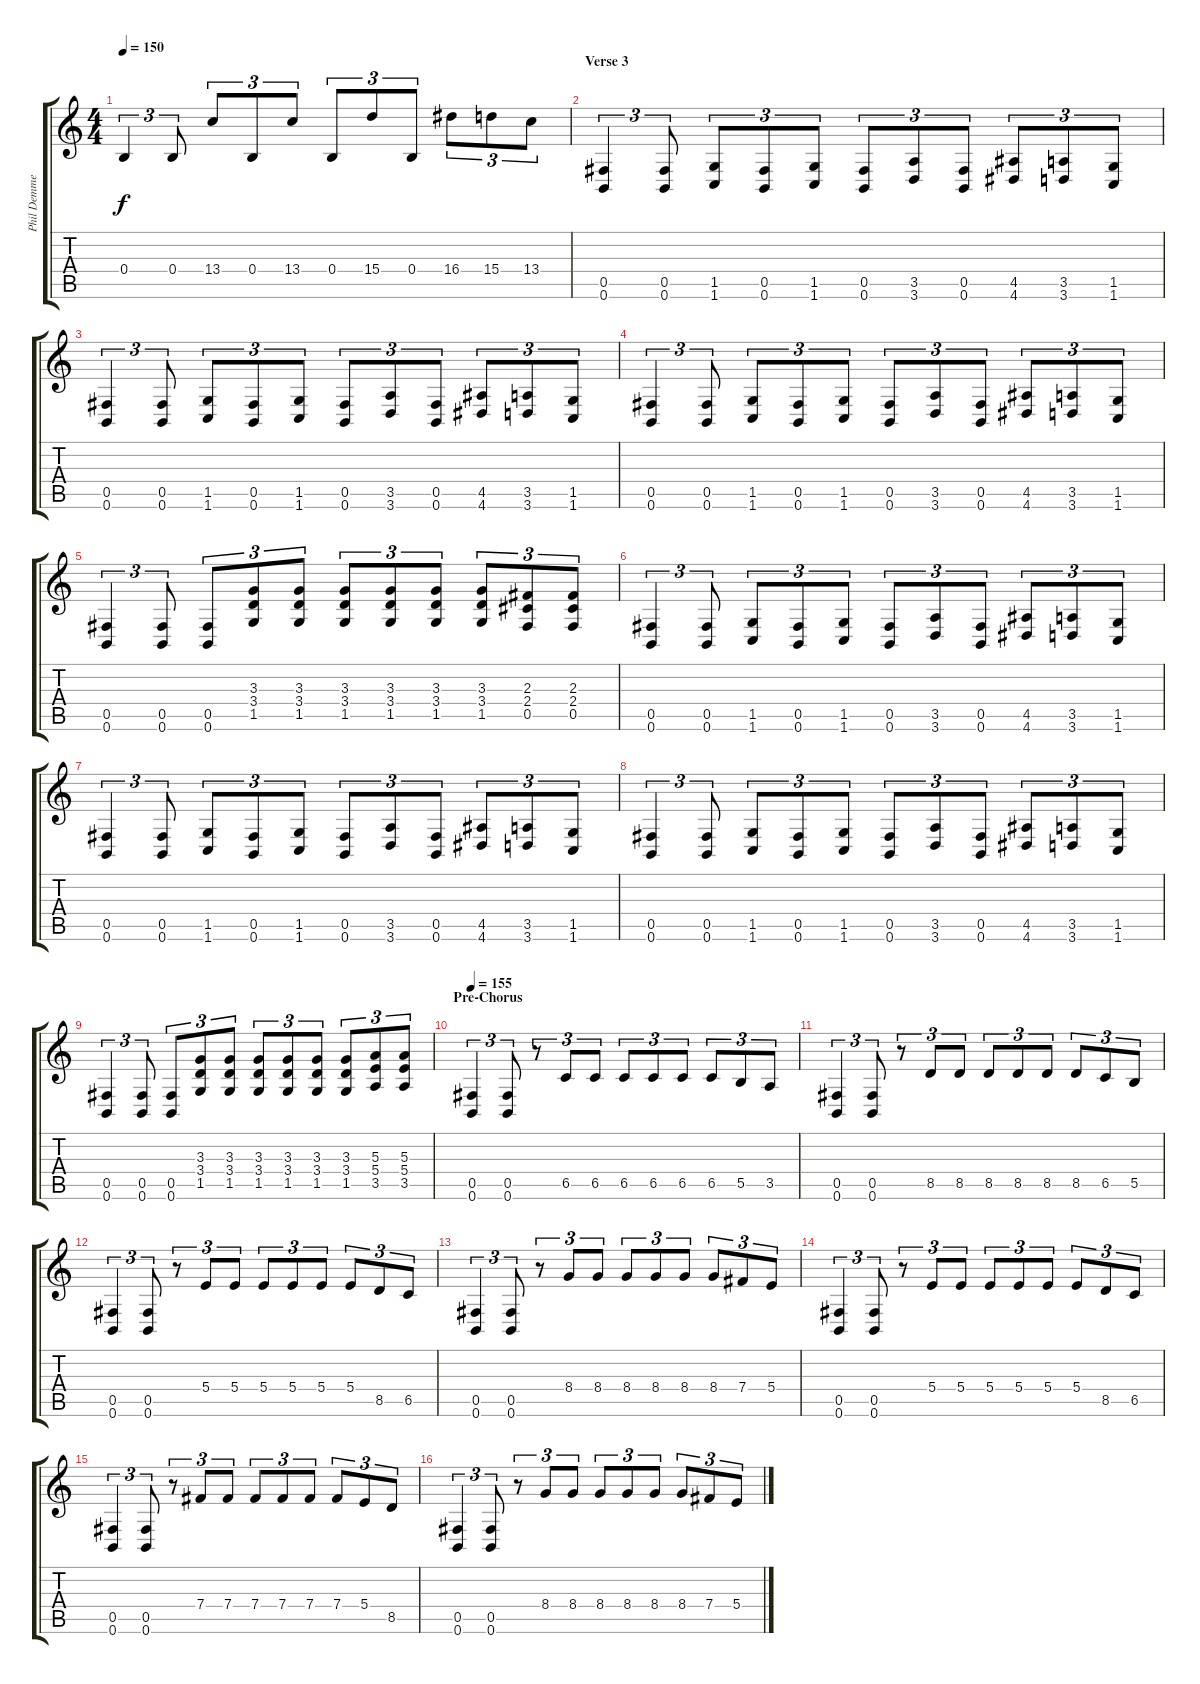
\track ("Phil Demmel" "Phil Demme") {instrument distortionguitar}
\staff {score tabs}
\tuning (Db4 Ab3 E3 B2 Gb2 B1) {hide}
\ts (4 4)
\tempo 150
\clef g2
\ks c
0.4.4{tu (3 2) dy f} 0.4.8{tu (3 2)} 13.4.8{tu (3 2)} 0.4.8{tu (3 2)} 13.4.8{tu (3 2)} 0.4.8{tu (3 2)} 15.4.8{tu (3 2)} 0.4.8{tu (3 2)} 16.4.8{tu (3 2)} 15.4.8{tu (3 2)} 13.4.8{tu (3 2)} |
\section ("" "Verse 3")
(0.5 0.6).4{tu (3 2)} (0.5 0.6).8{tu (3 2)} (1.5 1.6).8{tu (3 2)} (0.5 0.6).8{tu (3 2)} (1.5 1.6).8{tu (3 2)} (0.5 0.6).8{tu (3 2)} (3.5 3.6).8{tu (3 2)} (0.5 0.6).8{tu (3 2)} (4.5 4.6).8{tu (3 2)} (3.5 3.6).8{tu (3 2)} (1.5 1.6).8{tu (3 2)} |
(0.5 0.6).4{tu (3 2)} (0.5 0.6).8{tu (3 2)} (1.5 1.6).8{tu (3 2)} (0.5 0.6).8{tu (3 2)} (1.5 1.6).8{tu (3 2)} (0.5 0.6).8{tu (3 2)} (3.5 3.6).8{tu (3 2)} (0.5 0.6).8{tu (3 2)} (4.5 4.6).8{tu (3 2)} (3.5 3.6).8{tu (3 2)} (1.5 1.6).8{tu (3 2)} |
(0.5 0.6).4{tu (3 2)} (0.5 0.6).8{tu (3 2)} (1.5 1.6).8{tu (3 2)} (0.5 0.6).8{tu (3 2)} (1.5 1.6).8{tu (3 2)} (0.5 0.6).8{tu (3 2)} (3.5 3.6).8{tu (3 2)} (0.5 0.6).8{tu (3 2)} (4.5 4.6).8{tu (3 2)} (3.5 3.6).8{tu (3 2)} (1.5 1.6).8{tu (3 2)} |
(0.5 0.6).4{tu (3 2)} (0.5 0.6).8{tu (3 2)} (0.5 0.6).8{tu (3 2)} (3.3 3.4 1.5).8{tu (3 2)} (3.3 3.4 1.5).8{tu (3 2)} (3.3 3.4 1.5).8{tu (3 2)} (3.3 3.4 1.5).8{tu (3 2)} (3.3 3.4 1.5).8{tu (3 2)} (3.3 3.4 1.5).8{tu (3 2)} (2.3 2.4 0.5).8{tu (3 2)} (2.3 2.4 0.5).8{tu (3 2)} |
(0.5 0.6).4{tu (3 2)} (0.5 0.6).8{tu (3 2)} (1.5 1.6).8{tu (3 2)} (0.5 0.6).8{tu (3 2)} (1.5 1.6).8{tu (3 2)} (0.5 0.6).8{tu (3 2)} (3.5 3.6).8{tu (3 2)} (0.5 0.6).8{tu (3 2)} (4.5 4.6).8{tu (3 2)} (3.5 3.6).8{tu (3 2)} (1.5 1.6).8{tu (3 2)} |
(0.5 0.6).4{tu (3 2)} (0.5 0.6).8{tu (3 2)} (1.5 1.6).8{tu (3 2)} (0.5 0.6).8{tu (3 2)} (1.5 1.6).8{tu (3 2)} (0.5 0.6).8{tu (3 2)} (3.5 3.6).8{tu (3 2)} (0.5 0.6).8{tu (3 2)} (4.5 4.6).8{tu (3 2)} (3.5 3.6).8{tu (3 2)} (1.5 1.6).8{tu (3 2)} |
(0.5 0.6).4{tu (3 2)} (0.5 0.6).8{tu (3 2)} (1.5 1.6).8{tu (3 2)} (0.5 0.6).8{tu (3 2)} (1.5 1.6).8{tu (3 2)} (0.5 0.6).8{tu (3 2)} (3.5 3.6).8{tu (3 2)} (0.5 0.6).8{tu (3 2)} (4.5 4.6).8{tu (3 2)} (3.5 3.6).8{tu (3 2)} (1.5 1.6).8{tu (3 2)} |
(0.5 0.6).4{tu (3 2)} (0.5 0.6).8{tu (3 2)} (0.5 0.6).8{tu (3 2)} (3.3 3.4 1.5).8{tu (3 2)} (3.3 3.4 1.5).8{tu (3 2)} (3.3 3.4 1.5).8{tu (3 2)} (3.3 3.4 1.5).8{tu (3 2)} (3.3 3.4 1.5).8{tu (3 2)} (3.3 3.4 1.5).8{tu (3 2)} (5.3 5.4 3.5).8{tu (3 2)} (5.3 5.4 3.5).8{tu (3 2)} |
\section ("" "Pre-Chorus")
\tempo 155
(0.5 0.6).4{tu (3 2)} (0.5 0.6).8{tu (3 2)} r.8{tu (3 2)} 6.5.8{tu (3 2)} 6.5.8{tu (3 2)} 6.5.8{tu (3 2)} 6.5.8{tu (3 2)} 6.5.8{tu (3 2)} 6.5.8{tu (3 2)} 5.5.8{tu (3 2)} 3.5.8{tu (3 2)} |
(0.5 0.6).4{tu (3 2)} (0.5 0.6).8{tu (3 2)} r.8{tu (3 2)} 8.5.8{tu (3 2)} 8.5.8{tu (3 2)} 8.5.8{tu (3 2)} 8.5.8{tu (3 2)} 8.5.8{tu (3 2)} 8.5.8{tu (3 2)} 6.5.8{tu (3 2)} 5.5.8{tu (3 2)} |
(0.5 0.6).4{tu (3 2)} (0.5 0.6).8{tu (3 2)} r.8{tu (3 2)} 5.4.8{tu (3 2)} 5.4.8{tu (3 2)} 5.4.8{tu (3 2)} 5.4.8{tu (3 2)} 5.4.8{tu (3 2)} 5.4.8{tu (3 2)} 8.5.8{tu (3 2)} 6.5.8{tu (3 2)} |
(0.5 0.6).4{tu (3 2)} (0.5 0.6).8{tu (3 2)} r.8{tu (3 2)} 8.4.8{tu (3 2)} 8.4.8{tu (3 2)} 8.4.8{tu (3 2)} 8.4.8{tu (3 2)} 8.4.8{tu (3 2)} 8.4.8{tu (3 2)} 7.4.8{tu (3 2)} 5.4.8{tu (3 2)} |
(0.5 0.6).4{tu (3 2)} (0.5 0.6).8{tu (3 2)} r.8{tu (3 2)} 5.4.8{tu (3 2)} 5.4.8{tu (3 2)} 5.4.8{tu (3 2)} 5.4.8{tu (3 2)} 5.4.8{tu (3 2)} 5.4.8{tu (3 2)} 8.5.8{tu (3 2)} 6.5.8{tu (3 2)} |
(0.5 0.6).4{tu (3 2)} (0.5 0.6).8{tu (3 2)} r.8{tu (3 2)} 7.4.8{tu (3 2)} 7.4.8{tu (3 2)} 7.4.8{tu (3 2)} 7.4.8{tu (3 2)} 7.4.8{tu (3 2)} 7.4.8{tu (3 2)} 5.4.8{tu (3 2)} 8.5.8{tu (3 2)} |
(0.5 0.6).4{tu (3 2)} (0.5 0.6).8{tu (3 2)} r.8{tu (3 2)} 8.4.8{tu (3 2)} 8.4.8{tu (3 2)} 8.4.8{tu (3 2)} 8.4.8{tu (3 2)} 8.4.8{tu (3 2)} 8.4.8{tu (3 2)} 7.4.8{tu (3 2)} 5.4.8{tu (3 2)}
